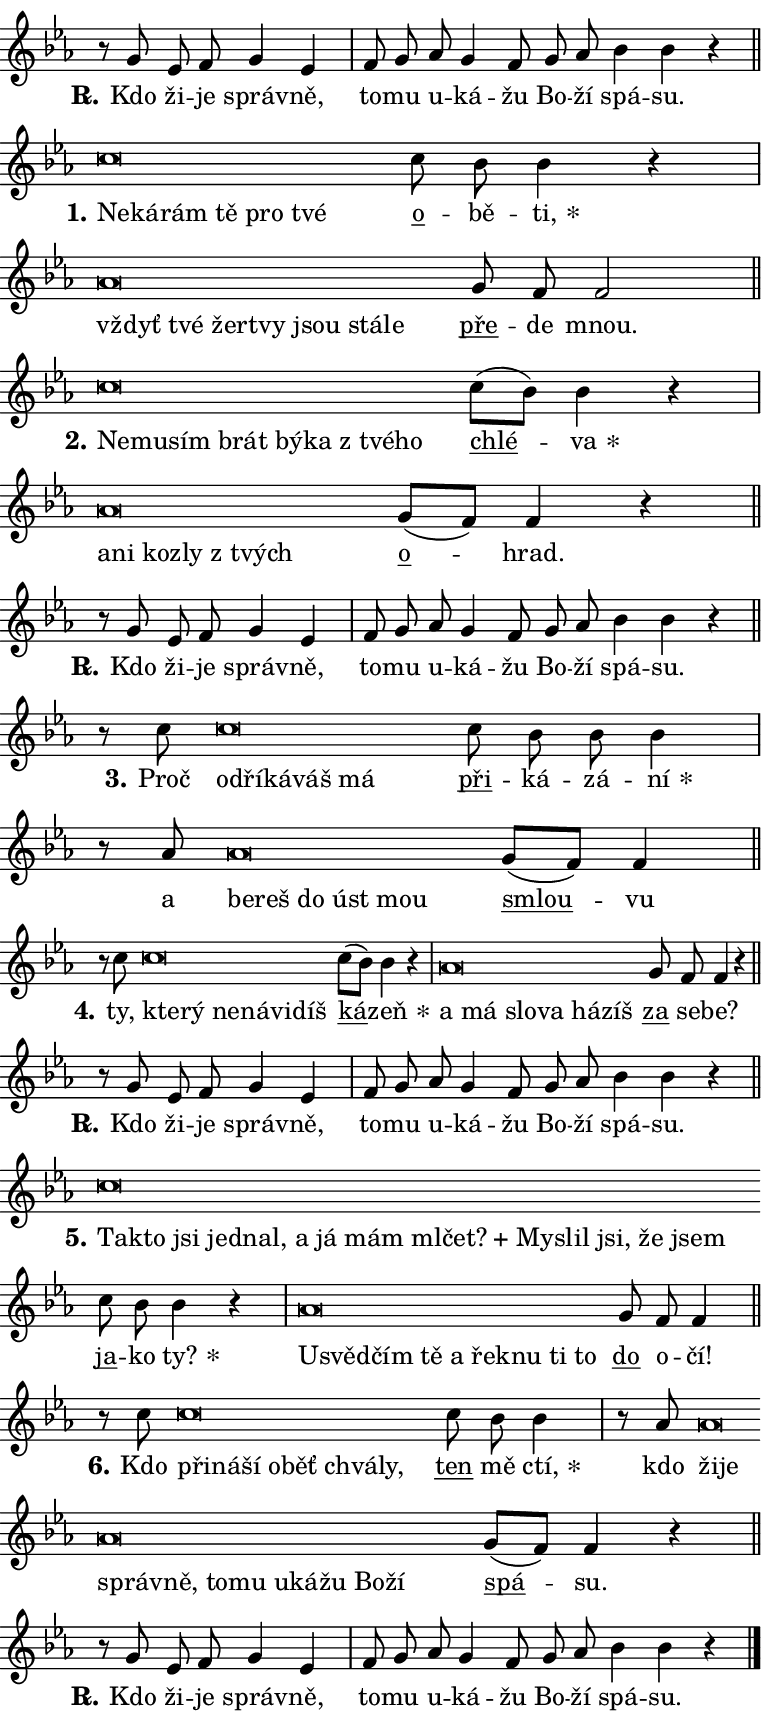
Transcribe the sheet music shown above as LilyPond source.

\version "2.24.0"
\header { tagline = "" }
\paper {
  indent = 0\cm
  top-margin = 0\cm
  right-margin = 0.13\cm % to fit lyric hyphens
  bottom-margin = 0\cm
  left-margin = 0\cm
  paper-width = 13\cm
  page-breaking = #ly:one-page-breaking
  system-system-spacing.basic-distance = #11
  score-system-spacing.basic-distance = #11
  ragged-last = ##f
}


%% Author: Thomas Morley
%% https://lists.gnu.org/archive/html/lilypond-user/2020-05/msg00002.html
#(define (line-position grob)
"Returns position of @var[grob} in current system:
   @code{'start}, if at first time-step
   @code{'end}, if at last time-step
   @code{'middle} otherwise
"
  (let* ((col (ly:item-get-column grob))
         (ln (ly:grob-object col 'left-neighbor))
         (rn (ly:grob-object col 'right-neighbor))
         (col-to-check-left (if (ly:grob? ln) ln col))
         (col-to-check-right (if (ly:grob? rn) rn col))
         (break-dir-left
           (and
             (ly:grob-property col-to-check-left 'non-musical #f)
             (ly:item-break-dir col-to-check-left)))
         (break-dir-right
           (and
             (ly:grob-property col-to-check-right 'non-musical #f)
             (ly:item-break-dir col-to-check-right))))
        (cond ((eqv? 1 break-dir-left) 'start)
              ((eqv? -1 break-dir-right) 'end)
              (else 'middle))))

#(define (tranparent-at-line-position vctor)
  (lambda (grob)
  "Relying on @code{line-position} select the relevant enry from @var{vctor}.
Used to determine transparency,"
    (case (line-position grob)
      ((end) (not (vector-ref vctor 0)))
      ((middle) (not (vector-ref vctor 1)))
      ((start) (not (vector-ref vctor 2))))))

noteHeadBreakVisibility =
#(define-music-function (break-visibility)(vector?)
"Makes @code{NoteHead}s transparent relying on @var{break-visibility}"
#{
  \override NoteHead.transparent =
    #(tranparent-at-line-position break-visibility)
#})

#(define delete-ledgers-for-transparent-note-heads
  (lambda (grob)
    "Reads whether a @code{NoteHead} is transparent.
If so this @code{NoteHead} is removed from @code{'note-heads} from
@var{grob}, which is supposed to be @code{LedgerLineSpanner}.
As a result ledgers are not printed for this @code{NoteHead}"
    (let* ((nhds-array (ly:grob-object grob 'note-heads))
           (nhds-list
             (if (ly:grob-array? nhds-array)
                 (ly:grob-array->list nhds-array)
                 '()))
           ;; Relies on the transparent-property being done before
           ;; Staff.LedgerLineSpanner.after-line-breaking is executed.
           ;; This is fragile ...
           (to-keep
             (remove
               (lambda (nhd)
                 (ly:grob-property nhd 'transparent #f))
               nhds-list)))
      ;; TODO find a better method to iterate over grob-arrays, similiar
      ;; to filter/remove etc for lists
      ;; For now rebuilt from scratch
      (set! (ly:grob-object grob 'note-heads)  '())
      (for-each
        (lambda (nhd)
          (ly:pointer-group-interface::add-grob grob 'note-heads nhd))
        to-keep))))

squashNotes = {
  \override NoteHead.X-extent = #'(-0.2 . 0.2)
  \override NoteHead.Y-extent = #'(-0.75 . 0)
  \override NoteHead.stencil =
    #(lambda (grob)
       (let ((pos (ly:grob-property grob 'staff-position)))
         (begin
           (if (< pos -7) (display "ERROR: Lower brevis then expected\n") (display ""))
           (if (<= pos -6) ly:text-interface::print ly:note-head::print))))
}
unSquashNotes = {
  \revert NoteHead.X-extent
  \revert NoteHead.Y-extent
  \revert NoteHead.stencil
}

hideNotes = \noteHeadBreakVisibility #begin-of-line-visible
unHideNotes = \noteHeadBreakVisibility #all-visible

% work-around for resetting accidentals
% https://lilypond.org/doc/v2.23/Documentation/notation/displaying-rhythms#unmetered-music
cadenzaMeasure = {
  \cadenzaOff
  \partial 1024 s1024
  \cadenzaOn
}

#(define-markup-command (accent layout props text) (markup?)
  "Underline accented syllable"
  (interpret-markup layout props
    #{\markup \override #'(offset . 4.3) \underline { #text }#}))

responsum = \markup \concat {
  "R" \hspace #-1.05 \path #0.1 #'((moveto 0 0.07) (lineto 0.9 0.8)) \hspace #0.05 "."
}

spaceSize = #0.6828661417322834 % exact space size for TeX Gyre Schola

\layout {
  \context {
    \Staff
    \remove "Time_signature_engraver"
    \override LedgerLineSpanner.after-line-breaking = #delete-ledgers-for-transparent-note-heads
  }
  \context {
    \Lyrics {
      \override LyricSpace.minimum-distance = \spaceSize
      \override LyricText.font-name = #"TeX Gyre Schola"
      \override LyricText.font-size = 1
      \override StanzaNumber.font-name = #"TeX Gyre Schola Bold"
      \override StanzaNumber.font-size = 1
    }
  }
  \context {
    \Score 
    \override NoteHead.text =
      #(lambda (grob) 
        (let ((pos (ly:grob-property grob 'staff-position)))
          #{\markup {
            \combine
              \halign #-0.55 \raise #(if (= pos -6) 0 0.5) \override #'(thickness . 2) \draw-line #'(3.2 . 0)
              \musicglyph "noteheads.sM1"
          }#}))
  }
}

% magnetic-lyrics.ily
%
%   written by
%     Jean Abou Samra <jean@abou-samra.fr>
%     Werner Lemberg <wl@gnu.org>
%
%   adapted by
%     Jiri Hon <jiri.hon@gmail.com>
%
% Version 2022-Apr-15

% https://www.mail-archive.com/lilypond-user@gnu.org/msg149350.html

#(define (Left_hyphen_pointer_engraver context)
   "Collect syllable-hyphen-syllable occurrences in lyrics and store
them in properties.  This engraver only looks to the left.  For
example, if the lyrics input is @code{foo -- bar}, it does the
following.

@itemize @bullet
@item
Set the @code{text} property of the @code{LyricHyphen} grob between
@q{foo} and @q{bar} to @code{foo}.

@item
Set the @code{left-hyphen} property of the @code{LyricText} grob with
text @q{foo} to the @code{LyricHyphen} grob between @q{foo} and
@q{bar}.
@end itemize

Use this auxiliary engraver in combination with the
@code{lyric-@/text::@/apply-@/magnetic-@/offset!} hook."
   (let ((hyphen #f)
         (text #f))
     (make-engraver
      (acknowledgers
       ((lyric-syllable-interface engraver grob source-engraver)
        (set! text grob)))
      (end-acknowledgers
       ((lyric-hyphen-interface engraver grob source-engraver)
        ;(when (not (grob::has-interface grob 'lyric-space-interface))
          (set! hyphen grob)));)
      ((stop-translation-timestep engraver)
       (when (and text hyphen)
         (ly:grob-set-object! text 'left-hyphen hyphen))
       (set! text #f)
       (set! hyphen #f)))))

#(define (lyric-text::apply-magnetic-offset! grob)
   "If the space between two syllables is less than the value in
property @code{LyricText@/.details@/.squash-threshold}, move the right
syllable to the left so that it gets concatenated with the left
syllable.

Use this function as a hook for
@code{LyricText@/.after-@/line-@/breaking} if the
@code{Left_@/hyphen_@/pointer_@/engraver} is active."
   (let ((hyphen (ly:grob-object grob 'left-hyphen #f)))
     (when hyphen
       (let ((left-text (ly:spanner-bound hyphen LEFT)))
         (when (grob::has-interface left-text 'lyric-syllable-interface)
           (let* ((common (ly:grob-common-refpoint grob left-text X))
                  (this-x-ext (ly:grob-extent grob common X))
                  (left-x-ext
                   (begin
                     ;; Trigger magnetism for left-text.
                     (ly:grob-property left-text 'after-line-breaking)
                     (ly:grob-extent left-text common X)))
                  ;; `delta` is the gap width between two syllables.
                  (delta (- (interval-start this-x-ext)
                            (interval-end left-x-ext)))
                  (details (ly:grob-property grob 'details))
                  (threshold (assoc-get 'squash-threshold details 0.2)))
             (when (< delta threshold)
               (let* (;; We have to manipulate the input text so that
                      ;; ligatures crossing syllable boundaries are not
                      ;; disabled.  For languages based on the Latin
                      ;; script this is essentially a beautification.
                      ;; However, for non-Western scripts it can be a
                      ;; necessity.
                      (lt (ly:grob-property left-text 'text))
                      (rt (ly:grob-property grob 'text))
                      (is-space (grob::has-interface hyphen 'lyric-space-interface))
                      (space (if is-space " " ""))
                      (extra-delta (if is-space spaceSize 0))
                      ;; Append new syllable.
                      (ltrt-space (if (and (string? lt) (string? rt))
                                (string-append lt space rt)
                                (make-concat-markup (list lt space rt))))
                      ;; Right-align `ltrt` to the right side.
                      (ltrt-space-markup (grob-interpret-markup
                               grob
                               (make-translate-markup
                                (cons (interval-length this-x-ext) 0)
                                (make-right-align-markup ltrt-space)))))
                 (begin
                   ;; Don't print `left-text`.
                   (ly:grob-set-property! left-text 'stencil #f)
                   ;; Set text and stencil (which holds all collected
                   ;; syllables so far) and shift it to the left.
                   (ly:grob-set-property! grob 'text ltrt-space)
                   (ly:grob-set-property! grob 'stencil ltrt-space-markup)
                   (ly:grob-translate-axis! grob (- (- delta extra-delta)) X))))))))))


#(define (lyric-hyphen::displace-bounds-first grob)
   ;; Make very sure this callback isn't triggered too early.
   (let ((left (ly:spanner-bound grob LEFT))
         (right (ly:spanner-bound grob RIGHT)))
     (ly:grob-property left 'after-line-breaking)
     (ly:grob-property right 'after-line-breaking)
     (ly:lyric-hyphen::print grob)))

squashThreshold = #0.4

\layout {
  \context {
    \Lyrics
    \consists #Left_hyphen_pointer_engraver
    \override LyricText.after-line-breaking =
      #lyric-text::apply-magnetic-offset!
    \override LyricHyphen.stencil = #lyric-hyphen::displace-bounds-first
    \override LyricText.details.squash-threshold = \squashThreshold
    \override LyricHyphen.minimum-distance = 0
    \override LyricHyphen.minimum-length = \squashThreshold
  }
}

squashText = \override LyricText.details.squash-threshold = 9999
unSquashText = \override LyricText.details.squash-threshold = \squashThreshold

leftText = \override LyricText.self-alignment-X = #LEFT
unLeftText = \revert LyricText.self-alignment-X

starOffset = #(lambda (grob) 
                (let ((x_offset (ly:self-alignment-interface::aligned-on-x-parent grob)))
                  (if (= x_offset 0) 0 (+ x_offset 1.2))))

star = #(define-music-function (syllable)(string?)
"Append star separator at the end of a syllable"
#{
  \once \override LyricText.X-offset = #starOffset
  \lyricmode { \markup {
    #syllable
    \override #'((font-name . "TeX Gyre Schola Bold")) \hspace #0.2 \lower #0.65 \larger "*"
  } }
#})

starAccent = #(define-music-function (syllable)(string?)
"Append star separator at the end of a syllable and make accent"
#{
  \once \override LyricText.X-offset = #starOffset
  \lyricmode { \markup {
    \accent #syllable
    \override #'((font-name . "TeX Gyre Schola Bold")) \hspace #0.2 \lower #0.65 \larger "*"
  } }
#})

breath = #(define-music-function (syllable)(string?)
"Append breathing indicator at the end of a syllable"
#{
  \lyricmode { \markup { #syllable "+" } }
#})

optionalBreath = #(define-music-function (syllable)(string?)
"Append optional breathing indicator at the end of a syllable"
#{
  \lyricmode { \markup { #syllable "(+)" } }
#})


\score {
    <<
        \new Voice = "melody" { \cadenzaOn \key es \major \relative { r8 g' es f g4 es \cadenzaMeasure \bar "|" f8 g \bar "" as g4 f8 \bar "" g as \bar "" bes4 bes r \cadenzaMeasure \bar "||" \break } }
        \new Lyrics \lyricsto "melody" { \lyricmode { \set stanza = \responsum
Kdo ži -- je správ -- ně, to -- mu u -- ká -- žu Bo -- ží spá -- su. } }
    >>
    \layout {}
}

\score {
    <<
        \new Voice = "melody" { \cadenzaOn \key es \major \relative { \squashNotes c''\breve*1/16 \hideNotes \breve*1/16 \bar "" \breve*1/16 \bar "" \breve*1/16 \bar "" \breve*1/16 \breve*1/16 \bar "" \unHideNotes \unSquashNotes \bar "" c8 bes bes4 r \cadenzaMeasure \bar "|" \squashNotes as\breve*1/16 \hideNotes \breve*1/16 \bar "" \breve*1/16 \bar "" \breve*1/16 \bar "" \breve*1/16 \bar "" \breve*1/16 \breve*1/16 \bar "" \unHideNotes \unSquashNotes \bar "" g8 f f2 \cadenzaMeasure \bar "||" \break } }
        \new Lyrics \lyricsto "melody" { \lyricmode { \set stanza = "1."
\leftText Ne -- \squashText ká -- rám tě pro tvé \unLeftText \unSquashText \markup \accent o -- bě -- \star ti, \leftText vždyť \squashText tvé žer -- tvy jsou stá -- le \unLeftText \unSquashText \markup \accent pře -- de mnou. } }
    >>
    \layout {}
}

\score {
    <<
        \new Voice = "melody" { \cadenzaOn \key es \major \relative { \squashNotes c''\breve*1/16 \hideNotes \breve*1/16 \bar "" \breve*1/16 \bar "" \breve*1/16 \bar "" \breve*1/16 \bar "" \breve*1/16 \bar "" \breve*1/16 \breve*1/16 \bar "" \unHideNotes \unSquashNotes \bar "" c8[( bes)] bes4 r \cadenzaMeasure \bar "|" \squashNotes as\breve*1/16 \hideNotes \breve*1/16 \bar "" \breve*1/16 \bar "" \breve*1/16 \breve*1/16 \bar "" \unHideNotes \unSquashNotes \bar "" g8[( f)] f4 r \cadenzaMeasure \bar "||" \break } }
        \new Lyrics \lyricsto "melody" { \lyricmode { \set stanza = "2."
\leftText Ne -- \squashText mu -- sím brát bý -- ka "z tvé" -- ho \unLeftText \unSquashText \markup \accent chlé -- \star va \leftText a -- \squashText ni koz -- ly "z tvých" \unLeftText \unSquashText \markup \accent o -- hrad. } }
    >>
    \layout {}
}

\score {
    <<
        \new Voice = "melody" { \cadenzaOn \key es \major \relative { r8 g' es f g4 es \cadenzaMeasure \bar "|" f8 g \bar "" as g4 f8 \bar "" g as \bar "" bes4 bes r \cadenzaMeasure \bar "||" \break } }
        \new Lyrics \lyricsto "melody" { \lyricmode { \set stanza = \responsum
Kdo ži -- je správ -- ně, to -- mu u -- ká -- žu Bo -- ží spá -- su. } }
    >>
    \layout {}
}

\score {
    <<
        \new Voice = "melody" { \cadenzaOn \key es \major \relative { r8 c''8 \squashNotes c\breve*1/16 \hideNotes \breve*1/16 \bar "" \breve*1/16 \bar "" \breve*1/16 \breve*1/16 \bar "" \unHideNotes \unSquashNotes \bar "" c8 bes bes bes4 \cadenzaMeasure \bar "|" r8 as8 \squashNotes as\breve*1/16 \hideNotes \breve*1/16 \bar "" \breve*1/16 \bar "" \breve*1/16 \breve*1/16 \bar "" \unHideNotes \unSquashNotes \bar "" g8[( f)] f4 \cadenzaMeasure \bar "||" \break } }
        \new Lyrics \lyricsto "melody" { \lyricmode { \set stanza = "3."
Proč \leftText od -- \squashText ří -- ká -- váš má \unLeftText \unSquashText \markup \accent při -- ká -- zá -- \star ní a \leftText be -- \squashText reš do úst mou \unLeftText \unSquashText \markup \accent smlou -- vu } }
    >>
    \layout {}
}

\score {
    <<
        \new Voice = "melody" { \cadenzaOn \key es \major \relative { r8 c''8 \squashNotes c\breve*1/16 \hideNotes \breve*1/16 \bar "" \breve*1/16 \bar "" \breve*1/16 \bar "" \breve*1/16 \breve*1/16 \bar "" \unHideNotes \unSquashNotes \bar "" c8[( bes)] bes4 r \cadenzaMeasure \bar "|" \squashNotes as\breve*1/16 \hideNotes \breve*1/16 \bar "" \breve*1/16 \bar "" \breve*1/16 \bar "" \breve*1/16 \breve*1/16 \bar "" \unHideNotes \unSquashNotes \bar "" g8 f f4 r \cadenzaMeasure \bar "||" \break } }
        \new Lyrics \lyricsto "melody" { \lyricmode { \set stanza = "4."
ty, \leftText kte -- \squashText rý ne -- ná -- vi -- díš \unLeftText \unSquashText \markup \accent ká -- \star zeň \leftText a \squashText má slo -- va há -- zíš \unLeftText \unSquashText \markup \accent za se -- be? } }
    >>
    \layout {}
}

\score {
    <<
        \new Voice = "melody" { \cadenzaOn \key es \major \relative { r8 g' es f g4 es \cadenzaMeasure \bar "|" f8 g \bar "" as g4 f8 \bar "" g as \bar "" bes4 bes r \cadenzaMeasure \bar "||" \break } }
        \new Lyrics \lyricsto "melody" { \lyricmode { \set stanza = \responsum
Kdo ži -- je správ -- ně, to -- mu u -- ká -- žu Bo -- ží spá -- su. } }
    >>
    \layout {}
}

\score {
    <<
        \new Voice = "melody" { \cadenzaOn \key es \major \relative { \squashNotes c''\breve*1/16 \hideNotes \breve*1/16 \bar "" \breve*1/16 \bar "" \breve*1/16 \bar "" \breve*1/16 \bar "" \breve*1/16 \bar "" \breve*1/16 \bar "" \breve*1/16 \bar "" \breve*1/16 \bar "" \breve*1/16 \bar "" \breve*1/16 \bar "" \breve*1/16 \bar "" \breve*1/16 \bar "" \breve*1/16 \breve*1/16 \bar "" \unHideNotes \unSquashNotes \bar "" c8 bes bes4 r \cadenzaMeasure \bar "|" \squashNotes as\breve*1/16 \hideNotes \breve*1/16 \bar "" \breve*1/16 \bar "" \breve*1/16 \bar "" \breve*1/16 \bar "" \breve*1/16 \bar "" \breve*1/16 \bar "" \breve*1/16 \breve*1/16 \bar "" \unHideNotes \unSquashNotes \bar "" g8 f f4 \cadenzaMeasure \bar "||" \break } }
        \new Lyrics \lyricsto "melody" { \lyricmode { \set stanza = "5."
\leftText Tak -- \squashText to jsi jed -- nal, a já mám ml -- \breath "čet?" My -- slil jsi, že jsem \unLeftText \unSquashText \markup \accent ja -- ko \star ty? \leftText U -- \squashText svěd -- čím tě a řek -- nu ti to \unLeftText \unSquashText \markup \accent do o -- čí! } }
    >>
    \layout {}
}

\score {
    <<
        \new Voice = "melody" { \cadenzaOn \key es \major \relative { r8 c''8 \squashNotes c\breve*1/16 \hideNotes \breve*1/16 \bar "" \breve*1/16 \bar "" \breve*1/16 \bar "" \breve*1/16 \bar "" \breve*1/16 \breve*1/16 \bar "" \unHideNotes \unSquashNotes \bar "" c8 bes bes4 \cadenzaMeasure \bar "|" r8 as8 \squashNotes as\breve*1/16 \hideNotes \breve*1/16 \bar "" \breve*1/16 \bar "" \breve*1/16 \bar "" \breve*1/16 \bar "" \breve*1/16 \bar "" \breve*1/16 \bar "" \breve*1/16 \bar "" \breve*1/16 \bar "" \breve*1/16 \breve*1/16 \bar "" \unHideNotes \unSquashNotes \bar "" g8[( f)] f4 r \cadenzaMeasure \bar "||" \break } }
        \new Lyrics \lyricsto "melody" { \lyricmode { \set stanza = "6."
Kdo \leftText při -- \squashText ná -- ší o -- běť chvá -- ly, \unLeftText \unSquashText \markup \accent ten mě \star ctí, kdo \leftText ži -- \squashText je správ -- ně, to -- mu u -- ká -- žu Bo -- ží \unLeftText \unSquashText \markup \accent spá -- su. } }
    >>
    \layout {}
}

\score {
    <<
        \new Voice = "melody" { \cadenzaOn \key es \major \relative { r8 g' es f g4 es \cadenzaMeasure \bar "|" f8 g \bar "" as g4 f8 \bar "" g as \bar "" bes4 bes r \cadenzaMeasure \bar "||" \break } \bar "|." }
        \new Lyrics \lyricsto "melody" { \lyricmode { \set stanza = \responsum
Kdo ži -- je správ -- ně, to -- mu u -- ká -- žu Bo -- ží spá -- su. } }
    >>
    \layout {}
}
